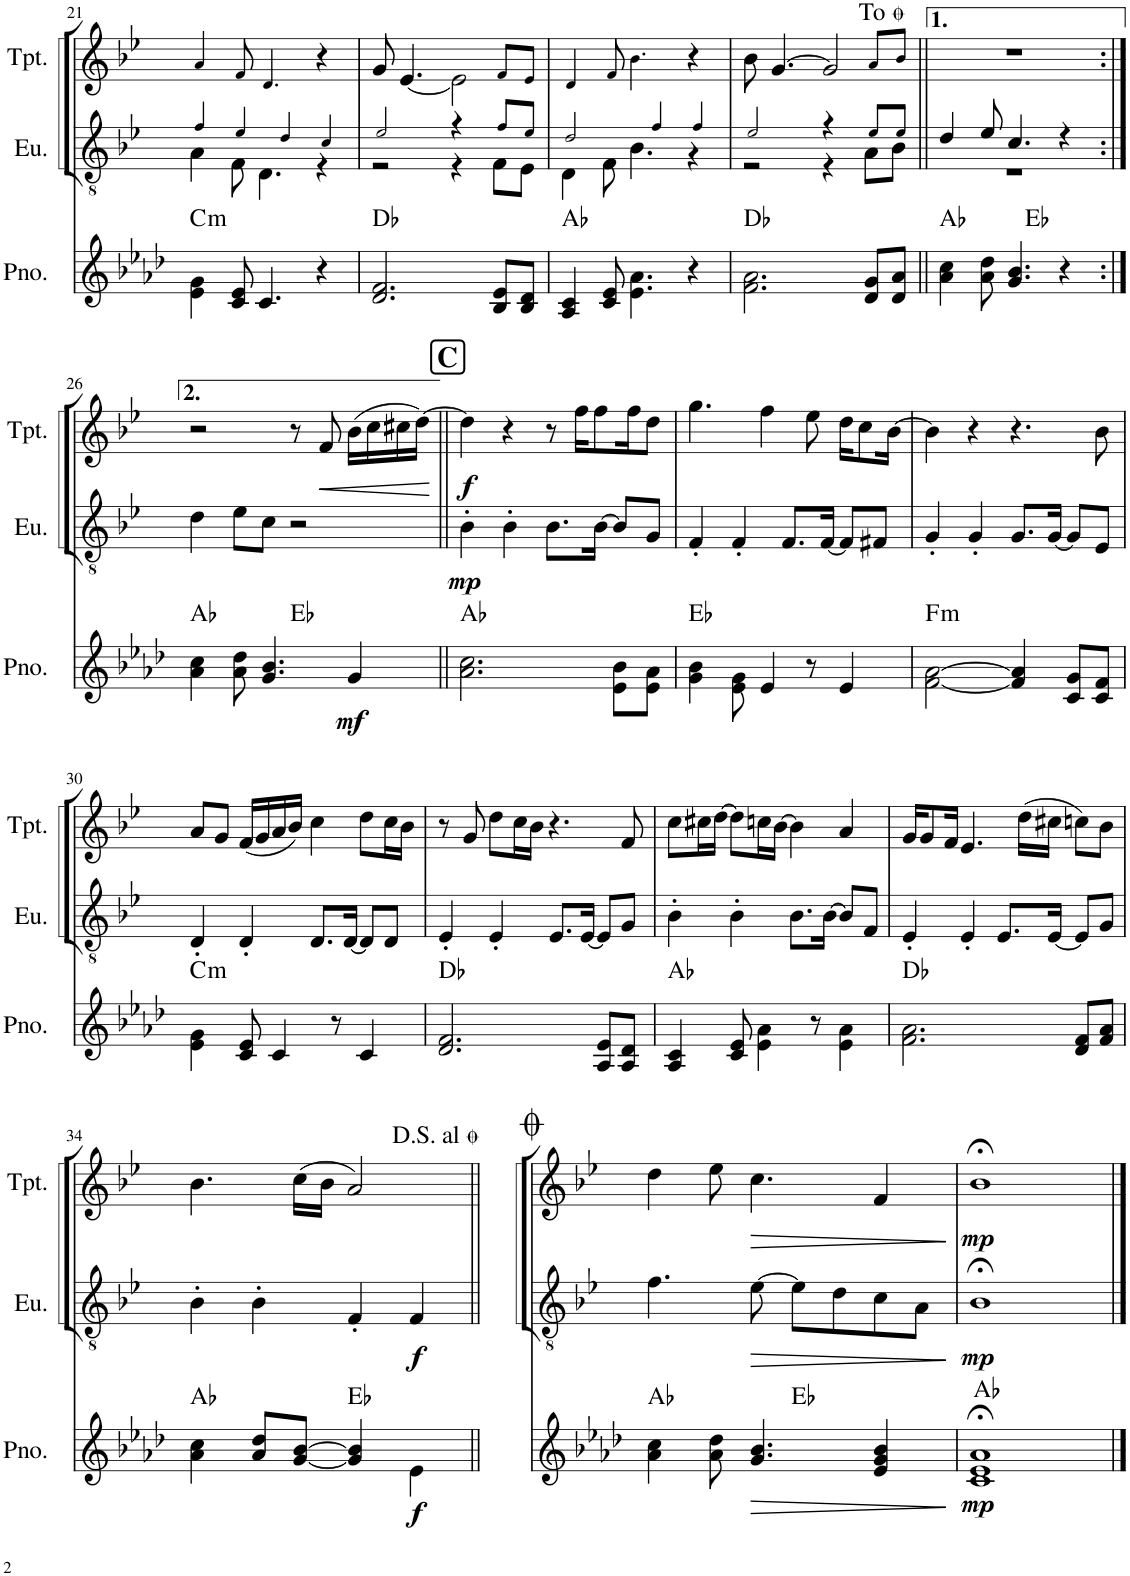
**kern	**dynam	**harte	**kern	**dynam	**kern	**dynam
*part3	*part3	*part3	*part2	*part2	*part1	*part1
*staff3	*staff3	*	*staff2	*staff2	*staff1	*staff1
*I"Piano	*	*	*I"Euphonium	*	*I"Trumpet	*
*I'Pno.	*	*	*I'Eu.	*	*I'Tpt.	*
!!LO:PB:g=z
*clefG2	*	*	*clefGv2	*	*clefG2	*
*	*	*	*Trd1c2	*	*Trd1c2	*
*k[b-e-a-d-]	*	*	*k[b-e-]	*	*k[b-e-]	*
*M4/4	*	*	*M4/4	*	*M4/4	*
=21	=21	=21	=21	=21	=21	=21
*	*	*	*^	*	*	*
!	!	!LO:H:kt=m	!	!	!	!	!
4e-\ 4g\	.	C:min	4f!/	4A\	.	4a!/	.
8c/ 8e-/	.	.	4e-!/	8F\	.	8f!/	.
4.c/	.	.	.	4.D\	.	4.d!/	.
.	.	.	4d!/	.	.	.	.
4r	.	.	4c!/	4r	.	4r	.
=22	=22	=22	=22	=22	=22	=22	=22
*	*	*	*	*	*	*^	*
2.d-/ 2.f/	.	Db:maj	2e-!/	2r	.	8g/	2ryy	.
.	.	.	.	.	.	[4.e-/	.	.
.	.	.	4r	4r	.	4ryy	2e-\]	.
8B-/ 8e-/L	.	.	8f!/L	8F\L	.	8f!/L	.	.
8B-/ 8d-/J	.	.	8e-!/J	8E-\J	.	8e-!/J	.	.
*	*	*	*	*	*	*v	*v	*
=23	=23	=23	=23	=23	=23	=23	=23
4A-/ 4c/	.	Ab:maj	2d!/	4D\	.	4d!/	.
8c/ 8e-/	.	.	.	8F\	.	8f!/	.
4.e-\ 4.a-\	.	.	.	4.B-\	.	4.b-!\	.
.	.	.	4f!/	.	.	.	.
4r	.	.	4f!/	4r	.	4r	.
=24	=24	=24	=24	=24	=24	=24	=24
*	*	*	*	*	*	*^	*
2.f\ 2.a-\	.	Db:maj	2e-!/	2r	.	8b-\	2ryy	.
.	.	.	.	.	.	[4.g/	.	.
.	.	.	4r	4r	.	4ryy	2g/]	.
8d-/ 8g/L	.	.	8e-!/L	8A\L	.	8a!/L	.	.
8d-/ 8a-/J	.	.	8e-!/J	8B-\J	.	8b-!/J	.	.
*	*	*	*	*	*	*v	*v	*
!	!	!	!	!	!	!LO:TX:a:t=To	!
=25||	=25||	=25||	=25||	=25||	=25||	=25||	=25||
*^	*	*	*	*	*	*	*
4a-\ 4cc\	2ryy	.	Ab:maj	4d/	1r	.	1r	.
8a-\ 8dd-\	.	.	.	8e-/	.	.	.	.
4.g/ 4.b-/	.	.	.	4.c/	.	.	.	.
.	2ryy	.	Eb:maj	.	.	.	.	.
4r	.	.	.	4r	.	.	.	.
*	*	*	*	*v	*v	*	*	*
!!LO:LB:g=z
=26:|!	=26:|!	=26:|!	=26:|!	=26:|!	=26:|!	=26:|!	=26:|!
4a-\ 4cc\	2ryy	.	Ab:maj	4d\	.	2r	.
8a-\ 8dd-\	.	.	.	8e-\L	.	.	.
4.g/ 4.b-/	.	.	.	8c\J	.	.	.
.	2ryy	.	Eb:maj	2r	.	8r	.
!	!	!	!	!	!	!	!LO:HP:b
.	.	.	.	.	.	8f/	<
!	!	!LO:DY:b	!	!	!	!	!
4g/	.	mf	.	.	.	(16b-\LL	.
.	.	.	.	.	.	16cc\	.
.	.	.	.	.	.	16cc#X\	.
.	.	.	.	.	.	[16dd\JJ)	.
.	.	.	.	.	.	.	[
!!LO:REH:place=s1:a:B:cj:fs=14:t=C
=27||	=27||	=27||	=27||	=27||	=27||	=27||	=27||
!	!	!	!	!	!LO:DY:b	!	!LO:DY:b
*v	*v	*	*	*	*	*	*
2.a-\ 2.cc\	.	Ab:maj	4B-'\	mp	4dd\]	f
.	.	.	4B-'\	.	4r	.
.	.	.	8.B-\L	.	8r	.
.	.	.	.	.	16ff\KL	.
.	.	.	[16B-\Jk	.	8ff\	.
8e-\ 8b-\L	.	.	8B-/L]	.	.	.
.	.	.	.	.	16ff\K	.
8e-\ 8a-\J	.	.	8G/J	.	8dd\J	.
=28	=28	=28	=28	=28	=28	=28
4g\ 4b-\	.	Eb:maj	4F'/	.	4.gg\	.
8e-\ 8g\	.	.	4F'/	.	.	.
4e-/	.	.	.	.	4ff\	.
.	.	.	8.F/L	.	.	.
8r	.	.	.	.	8ee-\	.
.	.	.	[16F/Jk	.	.	.
4e-/	.	.	8F/L]	.	16dd\KL	.
.	.	.	.	.	8cc\	.
.	.	.	8F#X/J	.	.	.
.	.	.	.	.	[16b-\Jk	.
=29	=29	=29	=29	=29	=29	=29
!	!	!LO:H:kt=m	!	!	!	!
[2f\ [2a-\	.	F:min	4G'/	.	4b-\]	.
.	.	.	4G'/	.	4r	.
4f/] 4a-/]	.	.	8.G/L	.	4.r	.
.	.	.	[16G/Jk	.	.	.
8c/ 8g/L	.	.	8G/L]	.	.	.
8c/ 8f/J	.	.	8E-/J	.	8b-\	.
!!LO:LB:g=z
=30	=30	=30	=30	=30	=30	=30
!	!	!LO:H:kt=m	!	!	!	!
4e-\ 4g\	.	C:min	4D'/	.	8a/L	.
.	.	.	.	.	8g/J	.
8c/ 8e-/	.	.	4D'/	.	(16f/LL	.
.	.	.	.	.	16g/	.
4c/	.	.	.	.	16a/	.
.	.	.	.	.	16b-/JJ)	.
.	.	.	8.D/L	.	4cc\	.
8r	.	.	.	.	.	.
.	.	.	[16D/Jk	.	.	.
4c/	.	.	8D/L]	.	8dd\L	.
.	.	.	8D/J	.	16cc\L	.
.	.	.	.	.	16b-\JJ	.
=31	=31	=31	=31	=31	=31	=31
2.d-/ 2.f/	.	Db:maj	4E-'/	.	8r	.
.	.	.	.	.	8g/	.
.	.	.	4E-'/	.	8dd\L	.
.	.	.	.	.	16cc\L	.
.	.	.	.	.	16b-\JJ	.
.	.	.	8.E-/L	.	4.r	.
.	.	.	[16E-/Jk	.	.	.
8A-/ 8e-/L	.	.	8E-/L]	.	.	.
8A-/ 8d-/J	.	.	8G/J	.	8f/	.
=32	=32	=32	=32	=32	=32	=32
4A-/ 4c/	.	Ab:maj	4B-'\	.	8cc\L	.
.	.	.	.	.	16cc#X\L	.
.	.	.	.	.	[16dd\JJ	.
8c/ 8e-/	.	.	4B-'\	.	8dd\L]	.
4e-\ 4a-\	.	.	.	.	16ccn\L	.
.	.	.	.	.	[16b-\JJ	.
.	.	.	8.B-\L	.	4b-\]	.
8r	.	.	.	.	.	.
.	.	.	[16B-\Jk	.	.	.
4e-\ 4a-\	.	.	8B-/L]	.	4a/	.
.	.	.	8F/J	.	.	.
=33	=33	=33	=33	=33	=33	=33
2.f\ 2.a-\	.	Db:maj	4E-'/	.	16g/KL	.
.	.	.	.	.	8g/	.
.	.	.	.	.	16f/Jk	.
.	.	.	4E-'/	.	4.e-/	.
.	.	.	8.E-/L	.	.	.
.	.	.	.	.	(16dd\LL	.
.	.	.	[16E-/Jk	.	16cc#X\JJ	.
8d-/ 8f/L	.	.	8E-/L]	.	8ccn\L)	.
8f/ 8a-/J	.	.	8G/J	.	8b-\J	.
!!LO:LB:g=z
=34	=34	=34	=34	=34	=34	=34
4a-\ 4cc\	.	Ab:maj	4B-'\	.	4.b-\	.
8a-/ 8dd-/L	.	.	4B-'\	.	.	.
[8g/ [8b-/J	.	.	.	.	(16cc\LL	.
.	.	.	.	.	16b-\JJ	.
4g/] 4b-/]	.	Eb:maj	4F'/	.	2a/)	.
!	!LO:DY:b	!	!	!LO:DY:b	!	!
4e-\	f	.	4F/	f	.	.
!	!	!	!	!	!LO:TX:a:t=D.S. al	!
=35||	=35||	=35||	=35||	=35||	=35||	=35||
*^	*	*	*	*	*	*
4a-\ 4cc\	2ryy	.	Ab:maj	4.f\	.	4dd\	.
8a-\ 8dd-\	.	.	.	.	.	8ee-\	.
!	!	!LO:HP:b	!	!	!LO:HP:b	!	!LO:HP:b
4.g/ 4.b-/	.	>	.	[8e-\	>	4.cc\	>
.	2ryy	.	Eb:maj	8e-\L]	.	.	.
.	.	.	.	8d\	.	.	.
4e-/ 4g/ 4b-/	.	.	.	8c\	.	4f/	.
.	.	.	.	8A\J	.	.	.
.	.	]	.	.	]	.	]
=36	=36	=36	=36	=36	=36	=36	=36
!	!	!LO:DY:b	!	!	!LO:DY:b	!	!LO:DY:b
*v	*v	*	*	*	*	*	*
1c;< 1e-;< 1a-;<	mp	Ab:maj	1B-;<	mp	1b-;<	mp
==	==	==	==	==	==	==
*-	*-	*-	*-	*-	*-	*-
